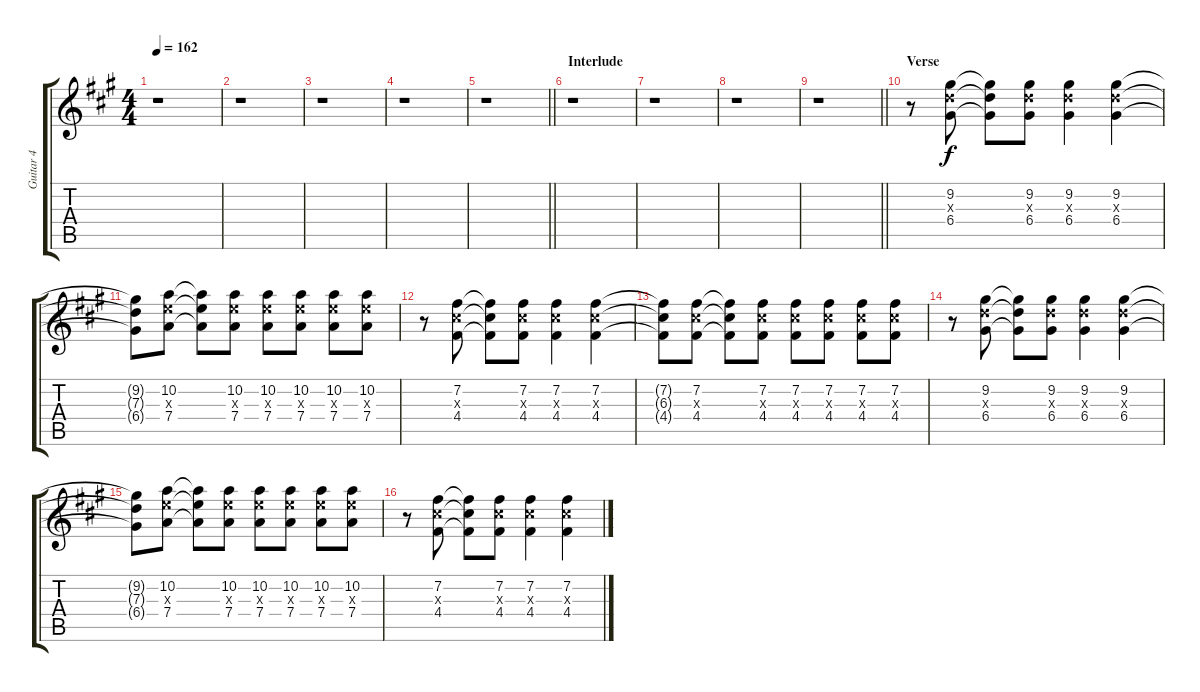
\track ("Guitar 4" "Guitar 4") {instrument acousticguitarsteel}
\staff {score tabs}
\tuning (E4 B3 G3 D3 A2 D2) {hide}
\ts (4 4)
\tempo 162
\clef g2
\ks a
r.1{dy f} |
r.1 |
r.1 |
r.1 |
\barLineRight lightlight
r.1 |
\section ("" "Interlude")
r.1 |
r.1 |
r.1 |
\barLineRight lightlight
r.1 |
\section ("" "Verse")
r.8 (9.2 7.3{x} 6.4).8 (9.2{t} 7.3{t} 6.4{t}).8 (9.2 7.3{x} 6.4).8 (9.2 7.3{x} 6.4).4 (9.2 7.3{x} 6.4).4 |
(9.2{t} 7.3{t} 6.4{t}).8 (10.2 9.3{x} 7.4).8 (10.2{t} 9.3{t} 7.4{t}).8 (10.2 9.3{x} 7.4).8 (10.2 9.3{x} 7.4).8 (10.2 9.3{x} 7.4).8 (10.2 9.3{x} 7.4).8 (10.2 9.3{x} 7.4).8 |
r.8 (7.2 6.3{x} 4.4).8 (7.2{t} 6.3{t} 4.4{t}).8 (7.2 6.3{x} 4.4).8 (7.2 6.3{x} 4.4).4 (7.2 6.3{x} 4.4).4 |
(7.2{t} 6.3{t} 4.4{t}).8 (7.2 6.3{x} 4.4).8 (7.2{t} 6.3{t} 4.4{t}).8 (7.2 6.3{x} 4.4).8 (7.2 6.3{x} 4.4).8 (7.2 6.3{x} 4.4).8 (7.2 6.3{x} 4.4).8 (7.2 6.3{x} 4.4).8 |
r.8 (9.2 7.3{x} 6.4).8 (9.2{t} 7.3{t} 6.4{t}).8 (9.2 7.3{x} 6.4).8 (9.2 7.3{x} 6.4).4 (9.2 7.3{x} 6.4).4 |
(9.2{t} 7.3{t} 6.4{t}).8 (10.2 9.3{x} 7.4).8 (10.2{t} 9.3{t} 7.4{t}).8 (10.2 9.3{x} 7.4).8 (10.2 9.3{x} 7.4).8 (10.2 9.3{x} 7.4).8 (10.2 9.3{x} 7.4).8 (10.2 9.3{x} 7.4).8 |
r.8 (7.2 6.3{x} 4.4).8 (7.2{t} 6.3{t} 4.4{t}).8 (7.2 6.3{x} 4.4).8 (7.2 6.3{x} 4.4).4 (7.2 6.3{x} 4.4).4
